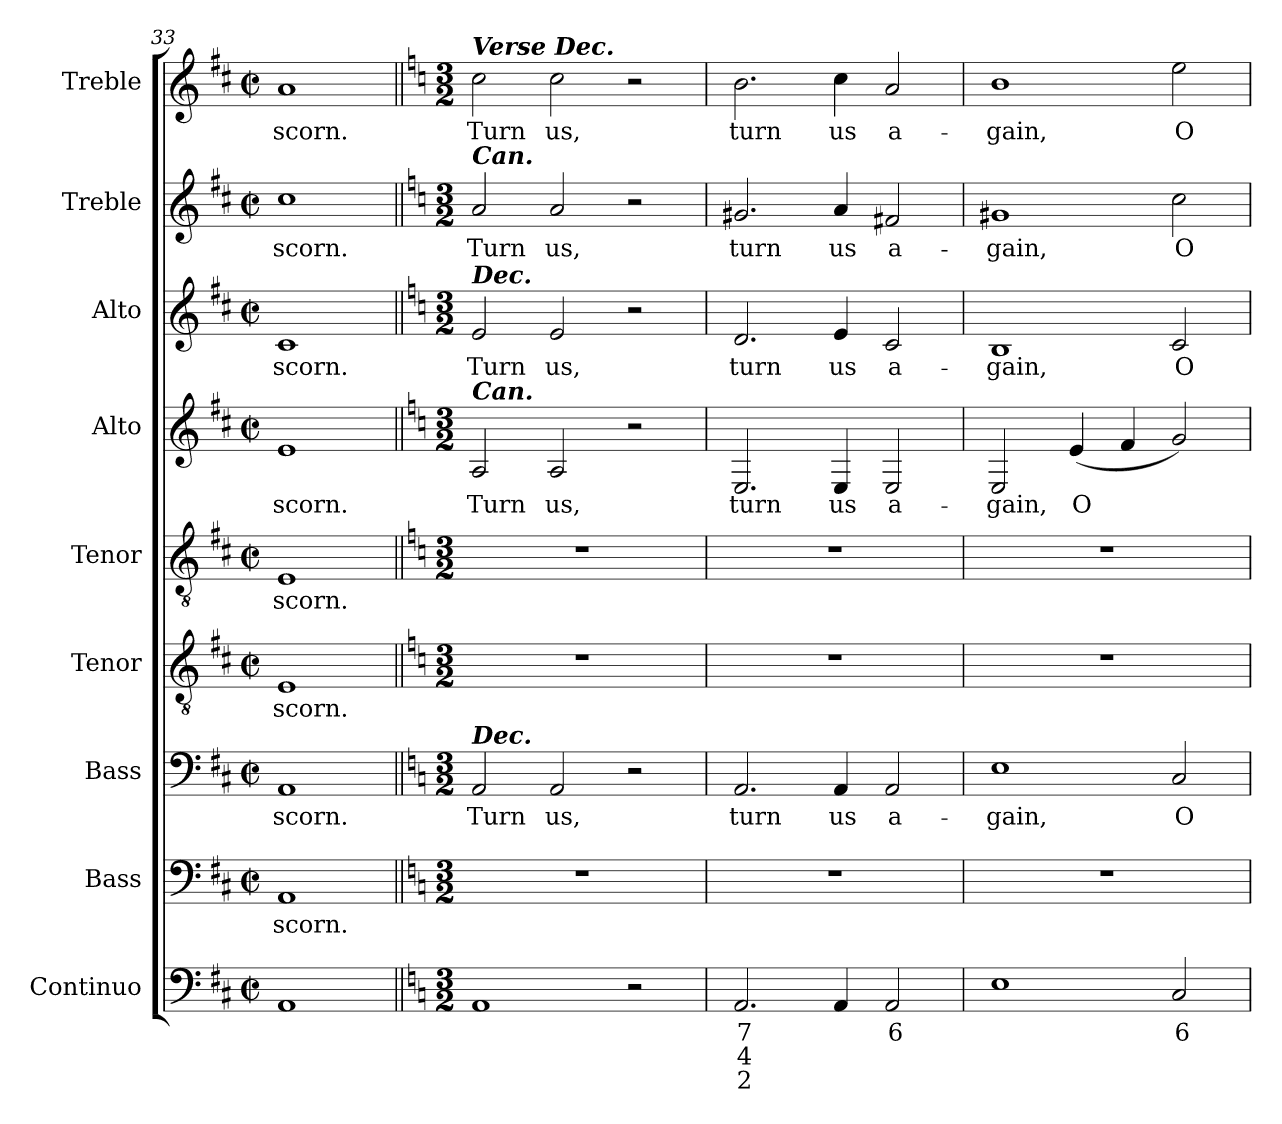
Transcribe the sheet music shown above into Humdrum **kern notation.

**kern	**text	**text	**text	**kern	**text	**kern	**text	**kern	**text	**kern	**text	**kern	**text	**kern	**text	**kern	**text	**kern	**text
*part9	*part9	*part9	*part9	*part8	*part8	*part7	*part7	*part6	*part6	*part5	*part5	*part4	*part4	*part3	*part3	*part2	*part2	*part1	*part1
*staff9	*staff9	*staff9	*staff9	*staff8	*staff8	*staff7	*staff7	*staff6	*staff6	*staff5	*staff5	*staff4	*staff4	*staff3	*staff3	*staff2	*staff2	*staff1	*staff1
*I"Continuo	*	*	*	*I"Bass	*	*I"Bass	*	*I"Tenor	*	*I"Tenor	*	*I"Alto	*	*I"Alto	*	*I"Treble	*	*I"Treble	*
*	*	*	*	*I'B	*	*I'B	*	*I'T	*	*I'T	*	*I'A	*	*I'A	*	*	*	*	*
!!LO:LB:g=z
*clefF4	*	*	*	*clefF4	*	*clefF4	*	*clefGv2	*	*clefGv2	*	*clefG2	*	*clefG2	*	*clefG2	*	*clefG2	*
*k[f#c#]	*	*	*	*k[f#c#]	*	*k[f#c#]	*	*k[f#c#]	*	*k[f#c#]	*	*k[f#c#]	*	*k[f#c#]	*	*k[f#c#]	*	*k[f#c#]	*
*D:	*	*	*	*D:	*	*D:	*	*D:	*	*D:	*	*D:	*	*D:	*	*D:	*	*D:	*
*M4/2	*	*	*	*M4/2	*	*M4/2	*	*M4/2	*	*M4/2	*	*M4/2	*	*M4/2	*	*M4/2	*	*M4/2	*
*met(c|)	*	*	*	*met(c|)	*	*met(c|)	*	*met(c|)	*	*met(c|)	*	*met(c|)	*	*met(c|)	*	*met(c|)	*	*met(c|)	*
=33	=33	=33	=33	=33	=33	=33	=33	=33	=33	=33	=33	=33	=33	=33	=33	=33	=33	=33	=33
!	!	!	!	!	!LO:LY:b	!	!LO:LY:b	!	!LO:LY:b	!	!LO:LY:b	!	!LO:LY:b	!	!LO:LY:b	!	!LO:LY:b	!	!LO:LY:b
1AA	.	.	.	1AA	scorn.	1AA	scorn.	1E	scorn.	1E	scorn.	1e	scorn.	1c#	scorn.	1cc#	scorn.	1a	scorn.
=34||	=34||	=34||	=34||	=34||	=34||	=34||	=34||	=34||	=34||	=34||	=34||	=34||	=34||	=34||	=34||	=34||	=34||	=34||	=34||
*k[]	*	*	*	*k[]	*	*k[]	*	*k[]	*	*k[]	*	*k[]	*	*k[]	*	*k[]	*	*k[]	*
*C:	*	*	*	*C:	*	*C:	*	*C:	*	*C:	*	*C:	*	*C:	*	*C:	*	*C:	*
*M3/2	*	*	*	*M3/2	*	*M3/2	*	*M3/2	*	*M3/2	*	*M3/2	*	*M3/2	*	*M3/2	*	*M3/2	*
!	!	!	!	!	!	!	!	!	!	!	!	!	!	!	!	!	!	!LO:TX:a:Bi:t=Verse Dec.	!
!	!	!	!	!	!	!	!	!	!	!	!	!	!	!	!	!LO:TX:a:Bi:t=Can.	!	!	!
!	!	!	!	!	!	!	!	!	!	!	!	!	!	!LO:TX:a:Bi:t=Dec.	!	!	!	!	!
!	!	!	!	!	!	!	!	!	!	!	!	!LO:TX:a:Bi:t=Can.	!	!	!	!	!	!	!
!	!	!	!	!	!	!LO:TX:a:Bi:t=Dec.	!	!	!	!	!	!	!	!	!	!	!	!	!
!	!	!	!	!LO:N:vis=1	!	!	!LO:LY:b	!LO:N:vis=1	!	!LO:N:vis=1	!	!	!LO:LY:b	!	!LO:LY:b	!	!LO:LY:b	!	!LO:LY:b
1AA	.	.	.	1.r	.	2AA	Turn	1.r	.	1.r	.	2A	Turn	2e	Turn	2a	Turn	2cc	Turn
!	!	!	!	!	!	!	!LO:LY:b	!	!	!	!	!	!LO:LY:b	!	!LO:LY:b	!	!LO:LY:b	!	!LO:LY:b
.	.	.	.	.	.	2AA	us,	.	.	.	.	2A	us,	2e	us,	2a	us,	2cc	us,
2r	.	.	.	.	.	2r	.	.	.	.	.	2r	.	2r	.	2r	.	2r	.
=35	=35	=35	=35	=35	=35	=35	=35	=35	=35	=35	=35	=35	=35	=35	=35	=35	=35	=35	=35
!	!LO:LY:b	!LO:LY:b	!LO:LY:b	!LO:N:vis=1	!	!	!LO:LY:b	!LO:N:vis=1	!	!LO:N:vis=1	!	!	!LO:LY:b	!	!LO:LY:b	!	!LO:LY:b	!	!LO:LY:b
2.AA	7	4	2	1.r	.	2.AA	turn	1.r	.	1.r	.	2.E	turn	2.d	turn	2.g#X	turn	2.b	turn
!	!	!	!	!	!	!	!LO:LY:b	!	!	!	!	!	!LO:LY:b	!	!LO:LY:b	!	!LO:LY:b	!	!LO:LY:b
4AA	.	.	.	.	.	4AA	us	.	.	.	.	4E	us	4e	us	4a	us	4cc	us
!	!LO:LY:b	!	!	!	!	!	!LO:LY:b	!	!	!	!	!	!LO:LY:b	!	!LO:LY:b	!	!LO:LY:b	!	!LO:LY:b
2AA	6	.	.	.	.	2AA	a-	.	.	.	.	2E	a-	2c	a-	2f#X	a-	2a	a-
=36	=36	=36	=36	=36	=36	=36	=36	=36	=36	=36	=36	=36	=36	=36	=36	=36	=36	=36	=36
!	!	!	!	!LO:N:vis=1	!	!	!LO:LY:b	!LO:N:vis=1	!	!LO:N:vis=1	!	!	!LO:LY:b	!	!LO:LY:b	!	!LO:LY:b	!	!LO:LY:b
1E	.	.	.	1.r	.	1E	-gain,	1.r	.	1.r	.	2E	-gain,	1B	-gain,	1g#X	-gain,	1b	-gain,
!	!	!	!	!	!	!	!	!	!	!	!	!	!LO:LY:b	!	!	!	!	!	!
.	.	.	.	.	.	.	.	.	.	.	.	(<4e	O	.	.	.	.	.	.
.	.	.	.	.	.	.	.	.	.	.	.	4f	.	.	.	.	.	.	.
!	!LO:LY:b	!	!	!	!	!	!LO:LY:b	!	!	!	!	!	!	!	!LO:LY:b	!	!LO:LY:b	!	!LO:LY:b
2C	6	.	.	.	.	2C	O	.	.	.	.	2g)	.	2c	O	2cc	O	2ee	O
=	=	=	=	=	=	=	=	=	=	=	=	=	=	=	=	=	=	=	=
*-	*-	*-	*-	*-	*-	*-	*-	*-	*-	*-	*-	*-	*-	*-	*-	*-	*-	*-	*-
